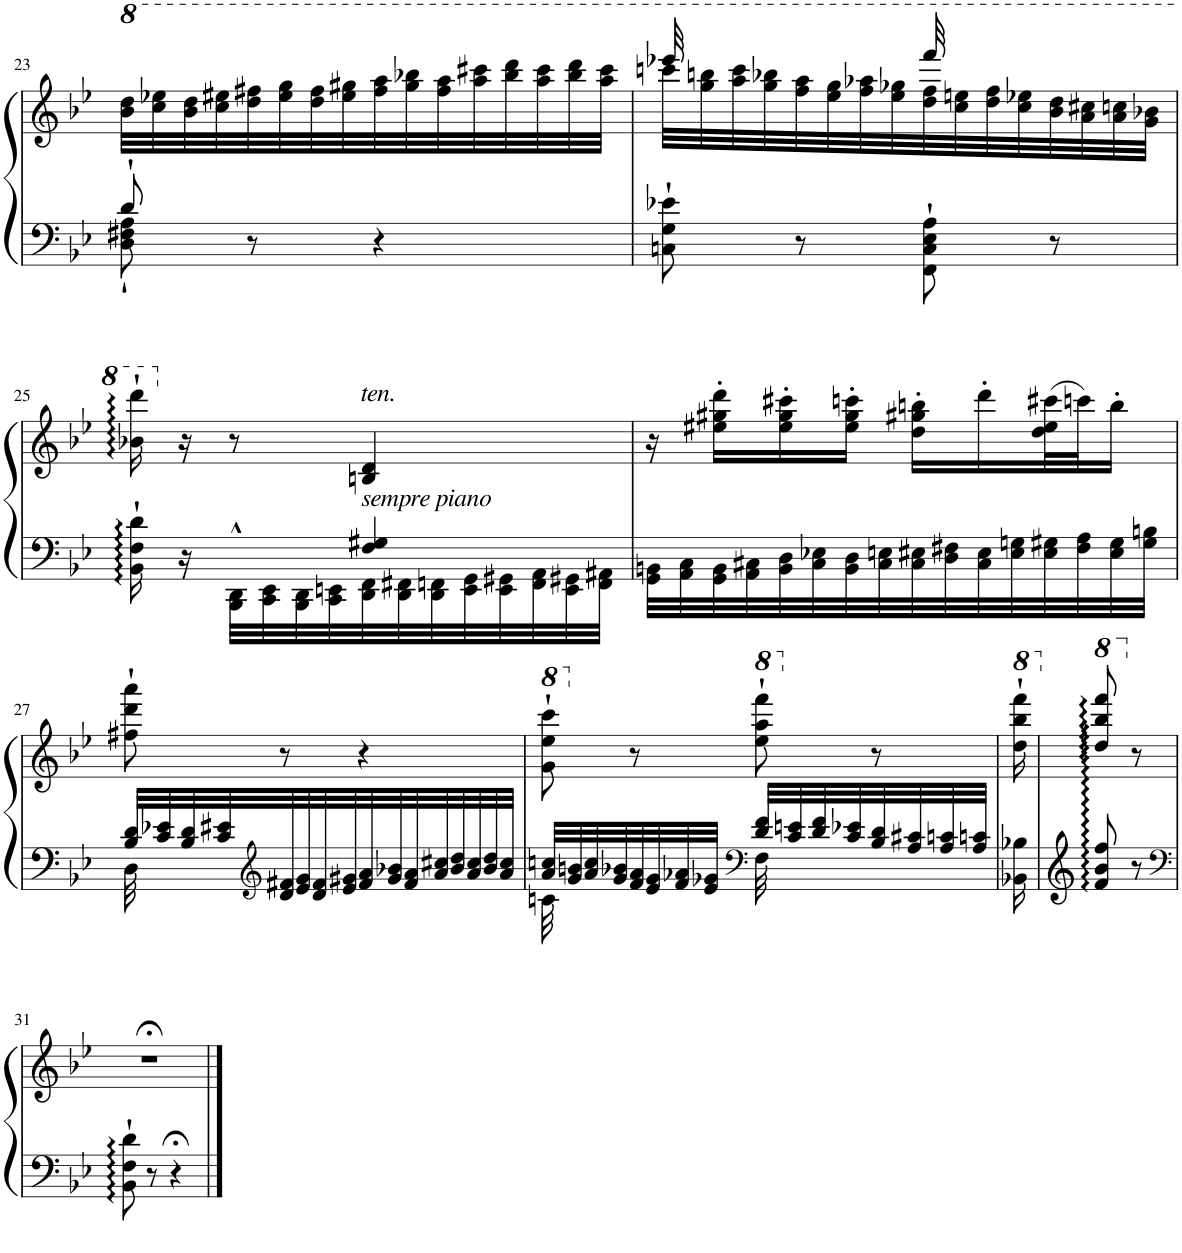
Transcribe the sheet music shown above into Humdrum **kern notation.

**kern	**kern
*part1	*part1
*staff2	*staff1
*I"Piano	*
*I'Pno.	*
!!LO:PB:g=z
*clefF4	*clefG2
*k[b-e-]	*k[b-e-]
*M2/4	*M2/4
=23	=23
*^	*
*	*	*8va
8D\` 8F#X\` 8A\`	8d`/	32bb-\ 32ddd\LLL
.	.	32ccc\ 32eee-X\
.	.	32bb-\ 32ddd\
.	.	32ccc\ 32eee#X\
8r	4.ryy	32ddd\ 32fff#X\
.	.	32eee#\ 32ggg\
.	.	32ddd\ 32fff#\
.	.	32eee#\ 32ggg#X\
4r	.	32fff#\ 32aaa\
.	.	32ggg#\ 32bbb-X\
.	.	32fff#\ 32aaa\
.	.	32aaa\ 32cccc#X\
.	.	32bbb-\ 32dddd\
.	.	32aaa\ 32cccc#\
.	.	32bbb-\ 32dddd\
.	.	32aaa\ 32cccc#\JJJ
*v	*v	*
=24	=24
*	*^
8Cn\` 8G\` 8e-X\`	32ccccn\LLL	32eeee-X/
.	32ggg\ 32bbbn\	8..ryy
.	32aaa\ 32cccc\	.
.	32ggg\ 32bbb-X\	.
8r	32fff\ 32aaa\	.
.	32eee-\ 32ggg\	.
.	32fff\ 32aaa-X\	.
.	32eee-\ 32ggg-X\	.
8FF\` 8C\` 8E-\` 8A\`	32ddd\ 32fff\	32ffff/
.	32ccc\ 32eeen\	8..ryy
.	32ddd\ 32fff\	.
.	32ccc\ 32eee-X\	.
8r	32bb-\ 32ddd\	.
.	32aa\ 32ccc#X\	.
.	32aa\ 32cccn\	.
.	32gg\ 32bb-X\JJJ	.
*	*v	*v
!!LO:LB:g=z
=25	=25
*^	*
16BB-\::` 16F\::` 16d\::`	4ryy	16bb-X\` 16dddd\`
*	*	*X8va
16r	.	16r
32BBB-\^^ 32DD\^^LLL	.	8r
32CC\ 32EE-\	.	.
32BBB-\ 32DD\	.	.
32CC\ 32EEn\	.	.
!	!	!LO:TX:a:i:t=ten.
!	!	!LO:TX:b:i:t=sempre piano
32DD\ 32FF\	4F/ 4G#X/	4Bn/~> 4d/~>
32DD\ 32FF#X\	.	.
32DD\ 32FFn\	.	.
32EE\ 32GG\	.	.
32EE\ 32GG#X\	.	.
32FF\ 32AA\	.	.
32EE\ 32GG#X\	.	.
32FF\ 32AA#X\JJJ	.	.
*v	*v	*
=26	=26
32GG\ 32BBn\LLL	16r
32AA\ 32C\	.
32GG\ 32BB\	16ee#X\' 16gg#X\' 16ddd\'LL
32AA\ 32C#X\	.
32BB\ 32D\	16ee#\' 16gg#\' 16ccc#X\'
32C#\ 32E-X\	.
32BB\ 32D\	16ee#\' 16gg#\' 16cccn\'JJ
32C#\ 32En\	.
32C#\ 32E#X\	16dd\' 16gg#X\' 16bbn\'LL
32D\ 32F#X\	.
32C#\ 32E#\	16ddd'\
32E#\ 32Gn\	.
32E#\ 32G#X\	(32dd\ 32ee#\ 32ccc#X\L
32F#\ 32A\	32cccn\J)
32E#\ 32G#\	16bb'\JJ
32G#\ 32Bn\JJJ	.
!!LO:LB:g=z
=27	=27
*^	*
32B-/ 32d/LLL	32D\	8ff#X\` 8ddd\` 8aaa\`
32c/ 32e-X/	4...ryy	.
32B-/ 32d/	.	.
32c/ 32e#X/	.	.
*clefG2	*	*
32d/ 32f#X/	.	8r
32e#/ 32g/	.	.
32d/ 32f#/	.	.
32e#/ 32g#X/	.	.
32f#/ 32a/	.	4r
32g#/ 32b-X/	.	.
32f#/ 32a/	.	.
32a/ 32cc#X/	.	.
32b-/ 32dd/	.	.
32a/ 32cc#/	.	.
32b-/ 32dd/	.	.
32a/ 32cc#/JJJ	.	.
=28	=28	=28
*	*	*8va
32a/ 32ccn/LLL	32cn\	8gg\` 8eee-\` 8cccc\`
32g/ 32bn/	8..ryy	.
32a/ 32cc/	.	.
32g/ 32b-X/	.	.
*	*	*X8va
32f/ 32a/	.	8r
32e-/ 32g/	.	.
32f/ 32a-X/	.	.
32e-/ 32g-X/JJJ	.	.
*clefF4	*	*
*	*	*8va
32d/ 32f/LLL	32F\	8eee-\` 8aaa\` 8ffff\`
32c/ 32en/	8..ryy	.
32d/ 32f/	.	.
32c/ 32e-X/	.	.
*	*	*X8va
32B-/ 32d/	.	8r
32A/ 32c#X/	.	.
32A/ 32cn/	.	.
32A/ 32cn/JJJ	.	.
*v	*v	*
=29	=29
*	*8va
16BB-X\ 16B-X\	16ddd\` 16bbb-\` 16ffff\`
=30	=30
*	*X8va
*	*8va
8f/:: 8b-/:: 8ff/::	8ddd/ 8bbb-/ 8ffff/
*	*X8va
8r	8r
!!LO:LB:g=z
=31	=31
*clefF4	*
8BB-\` 8F\` 8d\`	2r;<
8r	.
4r;<	.
==	==
*-	*-
